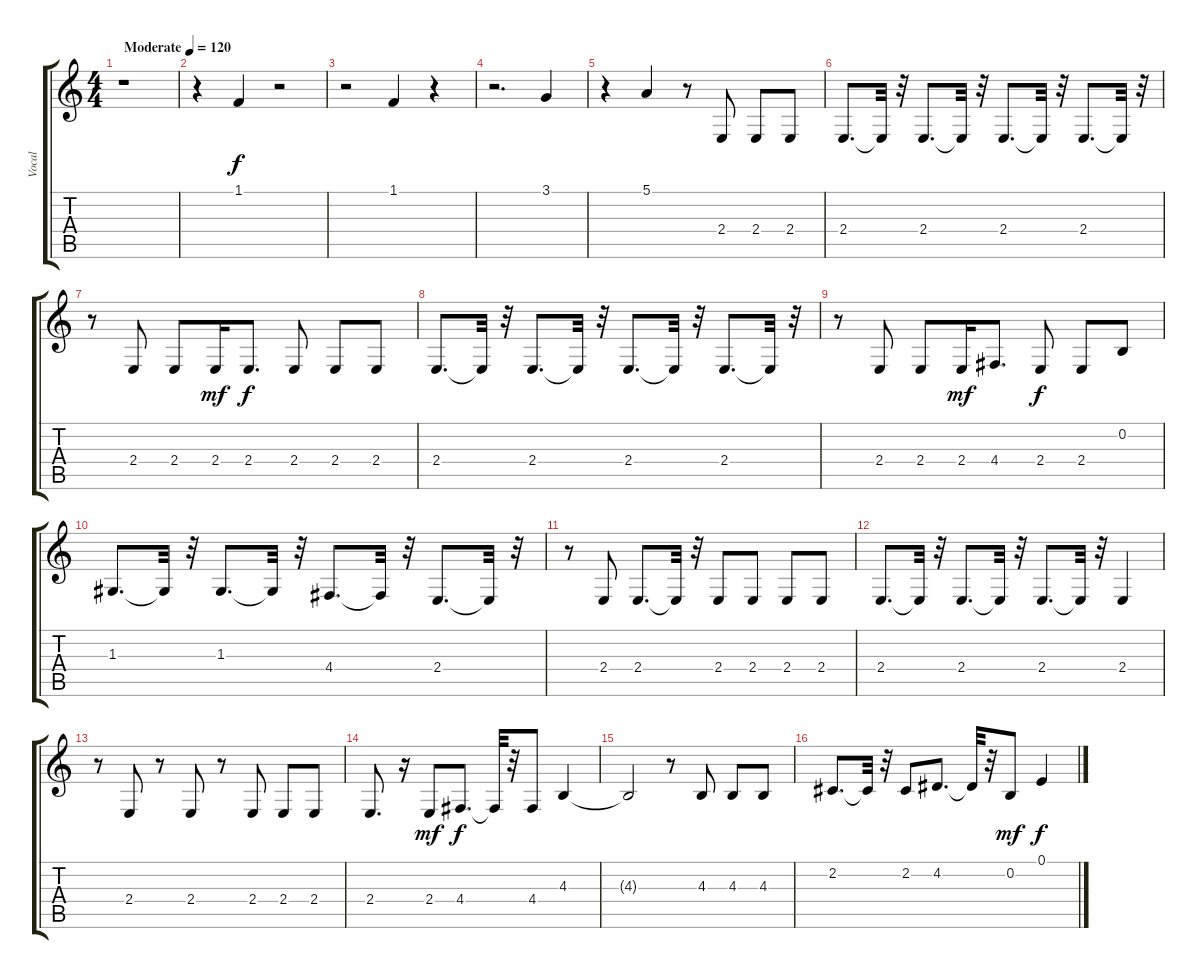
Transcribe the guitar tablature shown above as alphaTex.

\track ("Vocal     " "Vocal     ") {instrument altosax}
\staff {score tabs}
\tuning (E4 B3 G3 D3 A2 E2) {hide}
\ts (4 4)
\tempo (120 "Moderate")
\clef g2
\ks c
r.1{dy f instrument altosax} |
r.4 1.1.4 r.2 |
r.2 1.1.4 r.4 |
r.2{d} 3.1.4 |
r.4 5.1.4 r.8 2.4.8 2.4.8 2.4.8 |
2.4.8{d} 2.4{t}.32 r.32 2.4.8{d} 2.4{t}.32 r.32 2.4.8{d} 2.4{t}.32 r.32 2.4.8{d} 2.4{t}.32 r.32 |
r.8 2.4.8 2.4.8 2.4.16{dy mf} 2.4.8{d dy f} 2.4.8 2.4.8 2.4.8 |
2.4.8{d} 2.4{t}.32 r.32 2.4.8{d} 2.4{t}.32 r.32 2.4.8{d} 2.4{t}.32 r.32 2.4.8{d} 2.4{t}.32 r.32 |
r.8 2.4.8 2.4.8 2.4.16{dy mf} 4.4.8{d} 2.4.8{dy f} 2.4.8 0.2.8 |
1.3.8{d} 1.3{t}.32 r.32 1.3.8{d} 1.3{t}.32 r.32 4.4.8{d} 4.4{t}.32 r.32 2.4.8{d} 2.4{t}.32 r.32 |
r.8 2.4.8 2.4.8{d} 2.4{t}.32 r.32 2.4.8 2.4.8 2.4.8 2.4.8 |
2.4.8{d} 2.4{t}.32 r.32 2.4.8{d} 2.4{t}.32 r.32 2.4.8{d} 2.4{t}.32 r.32 2.4.4 |
r.8 2.4.8 r.8 2.4.8 r.8 2.4.8 2.4.8 2.4.8 |
2.4.8{d} r.16 2.4.8{dy mf} 4.4.8{d dy f} 4.4{t}.32 r.32 4.4.8 4.3.4 |
4.3{t}.2 r.8 4.3.8 4.3.8 4.3.8 |
2.2.8{d} 2.2{t}.32 r.32 2.2.8 4.2.8{d} 4.2{t}.32 r.32 0.2.8{dy mf} 0.1.4{dy f}
